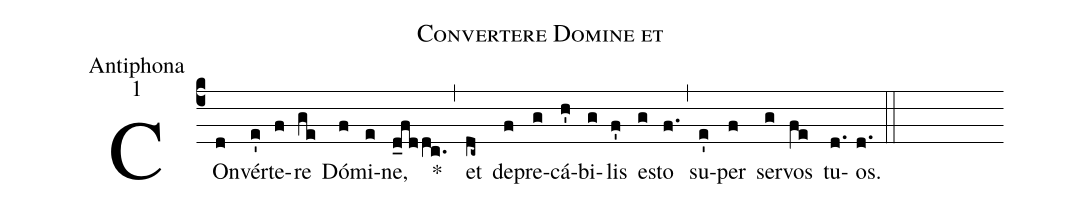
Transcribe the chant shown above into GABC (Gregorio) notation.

name:Convertere Domine et;
office-part:Antiphona;
mode:1;
%%
(c4) COn(d)vér(e')te(f)re(ge) Dó(f)mi(e)ne,(d_fddc.) *(,) et(dc~) de(f)pre(g)cá(h')bi(g)lis(f') e(g)sto(f.) (,) su(e')per(f) ser(g)vos(fe) tu(d.)os.(d.) (::)
